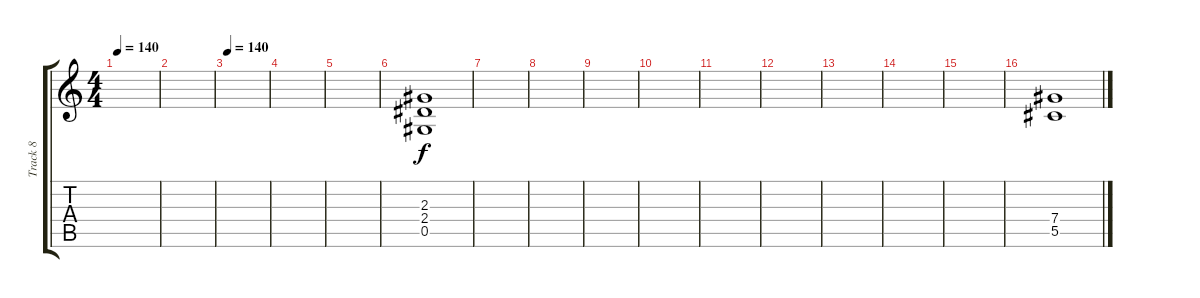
\track ("Track 8" "Track 8") {instrument distortionguitar}
\staff {score tabs}
\tuning (Eb4 Bb3 Gb3 Db3 Ab2 Eb2) {hide}
\ts (4 4)
\tempo 140
\clef g2
\ks aminor
|
|
\tempo 140
|
|
|
(2.3 2.4 0.5).1 |
|
|
|
|
|
|
|
|
|
(7.4 5.5).1
